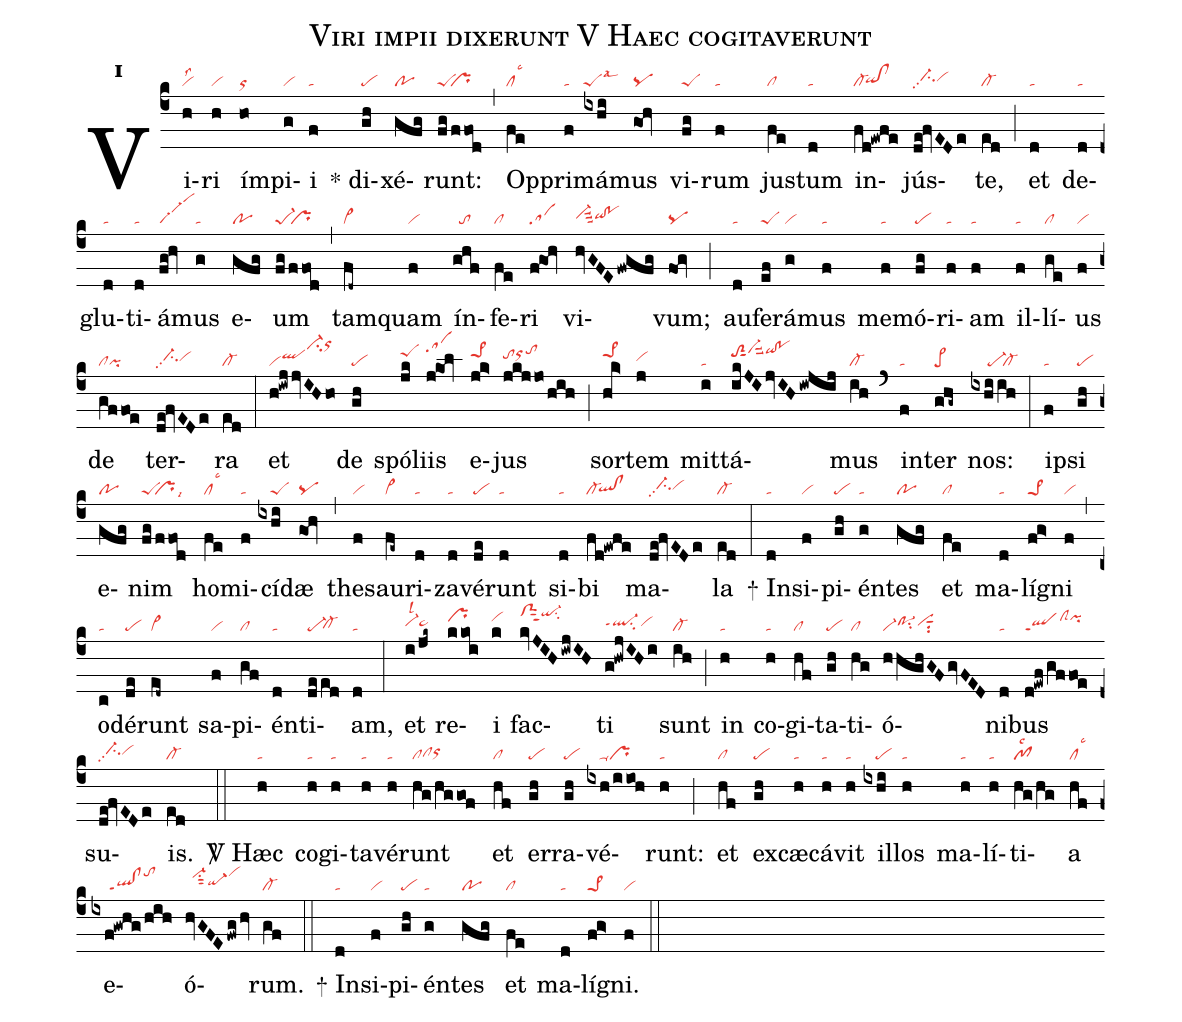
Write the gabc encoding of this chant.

name:Viri impii dixerunt V Haec cogitaverunt;
office-part:re;
mode:1;
nabc-lines:1;
%%
initial-style: 1;
name: Viri impii dixerunt;
mode:1;
office-part: Responsorium;
annotation: Resp.;
annotation:i;
commentary: Job 30, 17-19;
nabc-lines:1;
%%
(c4) Vi(h|vilss2)ri(h|vi) ím(ho|or)pi(g|vi)i(f|ta) <sp>*</sp> di(gh|pe)xé(gfg|po)runt:(fg/ffod|peS``pr) (,) Op(fe|cllsc3)pri(f|ta)má(ixhi|peSlsal3)mus(goh|pq) vi(fg|peS)rum(f|ta) jus(fe|cl)tum(d|ta) in(fd!ewfe|cl-`qihg!clhg)jús(de!fvEDe|//ci-hhpp2vihh)te,(ed|cl-) (;) et(d|ta) de(d|ta)glu(d|ta)ti(d|ta)á(fg!hv|vi-!vi-!vi)mus(g|ta) e(gfg|po)um(fg/ffod|pe-1``pr) (,) tam(fd~|vi>)quam(f|vi) ín(ghf|//to)fe(fe|cl)ri(f!goh|sa) vi(hvGFE/fwgfg|vi-hhsuu3qihh!pohh)vum;(fog|pq) (;) au(d|ta)fe(ef|peS)rá(g|vi)mus(f|ta) me(f|ta)mó(fg|pe)ri(f|ta)am(f|ta) il(f|ta)lí(ge|cl)us(f|vi) de(gffoe|clpi) ter(de!fvEDe|//ci-hhpp2vihh)ra(ed|cl-) (:) et(h!iwjjvIHho|viqlhici-hmorhn) de(gh|pe) spól(jk|peShj)iis(j!kol|sahl) e(jk>|pe>1hj)jus(jkjjo/hih|tohiorhjtohk) (;) sor(hk>|pe>1hj)tem(j|vihh) mit(i|ta)tá(ikJIjvIH/iwjij|toS2hjsut1vi-hksuu2qihk!pohk)mus(ih|cl-) (`) in(f|ta)ter(ghg~|pe>) nos:(ixhiih|/////pe-`cl-) (:) ip(f|ta)si(gh|pe) e(gfg|po)nim(fg/ffod|peS``prlsi9) ho(fe|cllsc3)mi(f|ta)cí(ixhi|////peS)dæ(goh|pq) (,) the(f|vi)sau(fe~|vi>)ri(d|ta)za(d|ta)vé(de|pe)runt(d|ta) si(d|ta)bi(fd!ewfe|cl-`qlhg!clhg) ma(de!fvEDe|//ci-hhpp2vihh)la(ed|cl-) (:)
<sp>+</sp> In(d|ta)si(f|vi)pi(gh|pe)én(g|ta)tes(gfg|po) et(fe|cl) ma(d|ta)líg(fg>|pe>1)ni(f|vi) (,) o(c|ta)dé(de|pe)runt(ed~|vi>) sa(f|vi)pi(gf|cl)én(d|ta)ti(deed|pe-`cl-hg)am,(d|ta) (:) et(i/jk~|vi-hhlsl2ta>hh) re(kkoi|prhj)i(k|vihj) fac(kvJIH/iwjIH|clShlsut2qi-hlsu2)ti(g!hwjIHi|ql-hhppt1su2vihh) sunt(ih|cl-) (;) in(h|ta) co(h|ta)gi(hf|cl)ta(gh|pe)ti(hg|cl)ó(hhghGFgvFED|vi-po-1hhsu2vihhsut1su2)ni(d|ta)bus(d!ewf/gffoe|qlppt1clShjpihj) su(de!fvEDe|//ci-hhpp2vihh)is.(ed|cl-) (::)

<sp>V/</sp> Hæc(h|ta) co(h|ta)gi(h|ta)ta(h|ta)vé(h|ta)runt(hg/hggof|clclhgorhh) et(hf|cl) er(gh|pe)ra(gh|pe)vé(ixh/iioh|////ta-pr)runt:(h|ta) (;) et(hf|cl) ex(gh|pe)cæ(h|ta)cá(h|ta)vit(h|ta) il(ixhi|////pe)los(h|ta) ma(h|ta)lí(h|ta)ti(hg/hg|pf1lsc2)a(hf|cllsc3) e(ixf!gwhg/hih|/////ql!clppt1tohl)ó(hvGFE/fwg/hv|//vi-hksu1sut2qi-hhvihl)rum.(gf|cl-) (::)
<sp>+</sp> In(d|ta)si(f|vi)pi(gh|pe)én(g|ta)tes(gfg|po) et(fe|cl) ma(d|ta)líg(fg>|pe>1)ni.(f|vi) (::)
